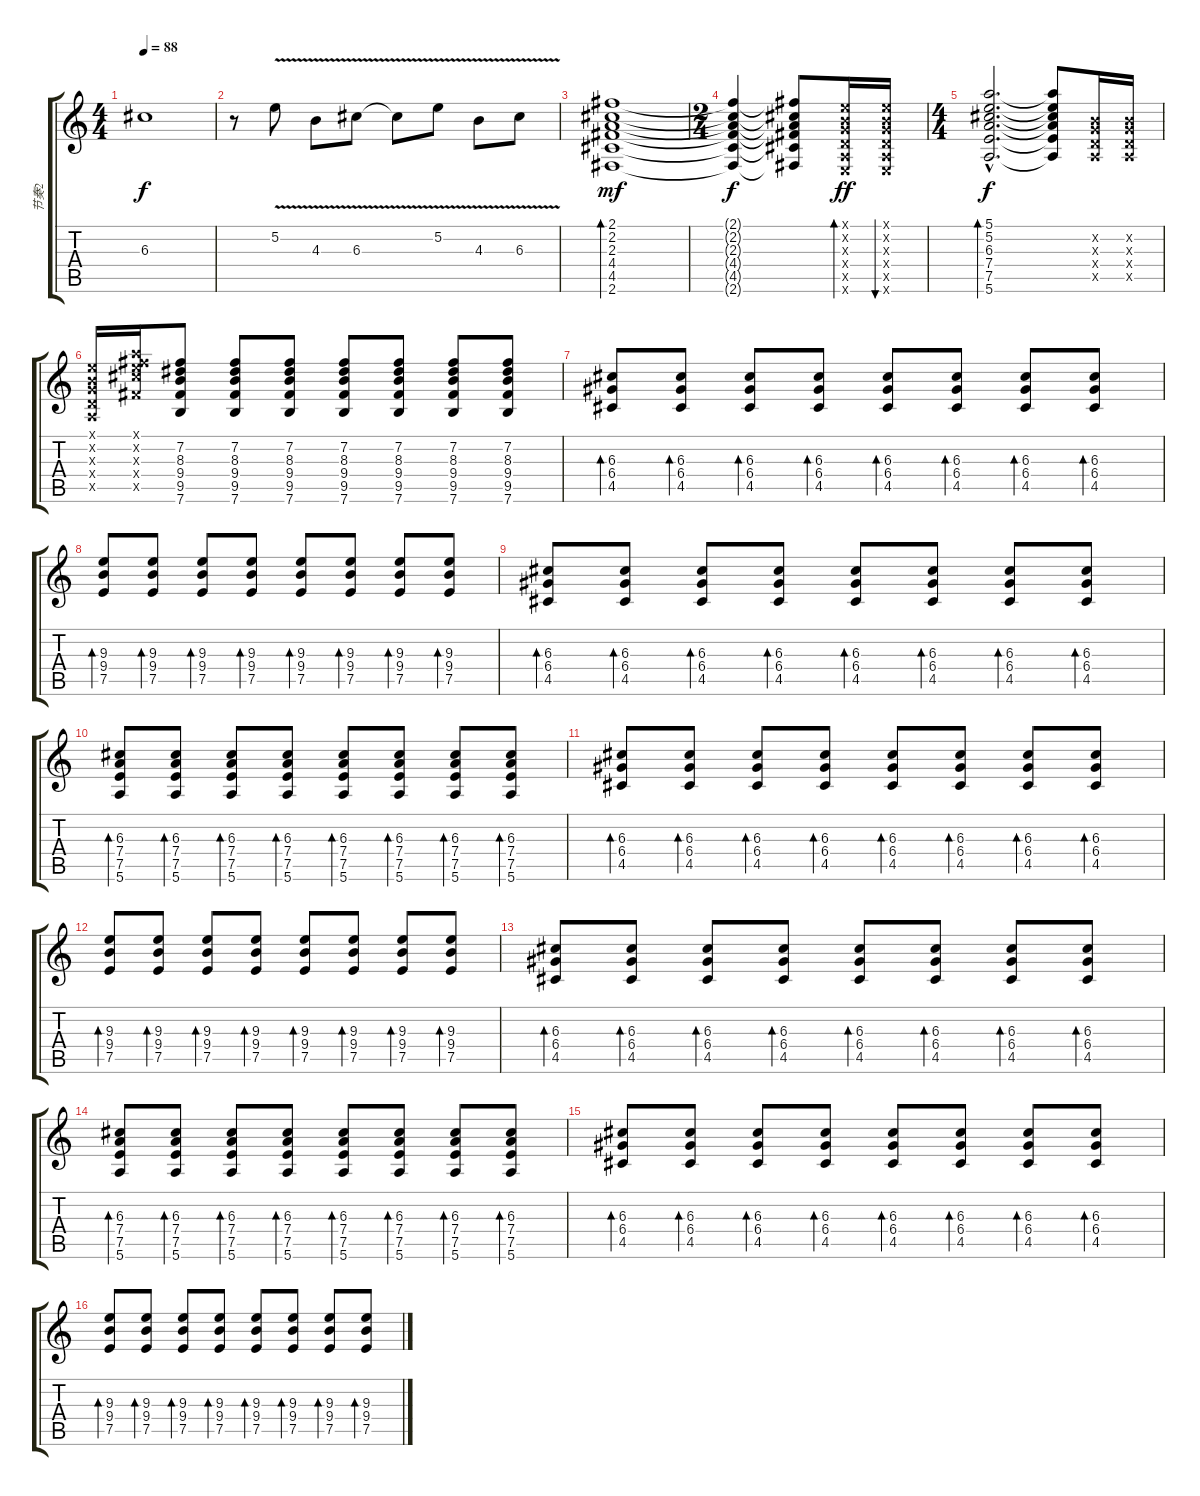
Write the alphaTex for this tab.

\track ("节奏2" "节奏2") {instrument distortionguitar}
\staff {score tabs}
\tuning (E4 B3 G3 D3 A2 E2) {hide}
\ts (4 4)
\tempo 88
\clef g2
\ks c
6.3{t}.1{dy f} |
r.8 5.2{v}.8 4.3{v}.8 6.3{v}.8 6.3{t}.8 5.2{v}.8 4.3{v}.8 6.3{v}.8 |
(2.1 2.2 2.3 4.4 4.5 2.6).1{bd 60 dy mf} |
\ts (2 4)
(2.1{t} 2.2{t} 2.3{t} 4.4{t} 4.5{t} 2.6{t}).4{dy f} (2.1{t} 2.2{t} 2.3{t} 4.4{t} 4.5{t} 2.6{t}).8 (0.1{x} 0.2{x} 0.3{x} 0.4{x} 0.5{x} 0.6{x}).16{bd 30 dy ff} (0.1{x} 0.2{x} 0.3{x} 0.4{x} 0.5{x} 0.6{x}).16{bu 30} |
\ts (4 4)
(5.1{hac} 5.2{hac} 6.3{hac} 7.4{hac} 7.5{hac} 5.6{hac}).2{d bd 60 dy f} (5.1{t} 5.2{t} 6.3{t} 7.4{t} 7.5{t} 5.6{t}).8 (0.2{x} 0.3{x} 0.4{x} 0.5{x}).16 (0.2{x} 0.3{x} 0.4{x} 0.5{x}).16 |
(0.1{x} 0.2{x} 0.3{x} 0.4{x} 0.5{x}).16 (0.1{x} 10.2{x} 11.3{x} 11.4{x} 9.5{x}).16 (7.2 8.3 9.4 9.5 7.6).8 (7.2 8.3 9.4 9.5 7.6).8 (7.2 8.3 9.4 9.5 7.6).8 (7.2 8.3 9.4 9.5 7.6).8 (7.2 8.3 9.4 9.5 7.6).8 (7.2 8.3 9.4 9.5 7.6).8 (7.2 8.3 9.4 9.5 7.6).8 |
(6.3 6.4 4.5).8{bd 30} (6.3 6.4 4.5).8{bd 30} (6.3 6.4 4.5).8{bd 30} (6.3 6.4 4.5).8{bd 30} (6.3 6.4 4.5).8{bd 30} (6.3 6.4 4.5).8{bd 30} (6.3 6.4 4.5).8{bd 30} (6.3 6.4 4.5).8{bd 30} |
(9.3 9.4 7.5).8{bd 30} (9.3 9.4 7.5).8{bd 30} (9.3 9.4 7.5).8{bd 30} (9.3 9.4 7.5).8{bd 30} (9.3 9.4 7.5).8{bd 30} (9.3 9.4 7.5).8{bd 30} (9.3 9.4 7.5).8{bd 30} (9.3 9.4 7.5).8{bd 30} |
(6.3 6.4 4.5).8{bd 30} (6.3 6.4 4.5).8{bd 30} (6.3 6.4 4.5).8{bd 30} (6.3 6.4 4.5).8{bd 30} (6.3 6.4 4.5).8{bd 30} (6.3 6.4 4.5).8{bd 30} (6.3 6.4 4.5).8{bd 30} (6.3 6.4 4.5).8{bd 30} |
(6.3 7.4 7.5 5.6).8{bd 30} (6.3 7.4 7.5 5.6).8{bd 30} (6.3 7.4 7.5 5.6).8{bd 30} (6.3 7.4 7.5 5.6).8{bd 30} (6.3 7.4 7.5 5.6).8{bd 30} (6.3 7.4 7.5 5.6).8{bd 30} (6.3 7.4 7.5 5.6).8{bd 30} (6.3 7.4 7.5 5.6).8{bd 30} |
(6.3 6.4 4.5).8{bd 30} (6.3 6.4 4.5).8{bd 30} (6.3 6.4 4.5).8{bd 30} (6.3 6.4 4.5).8{bd 30} (6.3 6.4 4.5).8{bd 30} (6.3 6.4 4.5).8{bd 30} (6.3 6.4 4.5).8{bd 30} (6.3 6.4 4.5).8{bd 30} |
(9.3 9.4 7.5).8{bd 30} (9.3 9.4 7.5).8{bd 30} (9.3 9.4 7.5).8{bd 30} (9.3 9.4 7.5).8{bd 30} (9.3 9.4 7.5).8{bd 30} (9.3 9.4 7.5).8{bd 30} (9.3 9.4 7.5).8{bd 30} (9.3 9.4 7.5).8{bd 30} |
(6.3 6.4 4.5).8{bd 30} (6.3 6.4 4.5).8{bd 30} (6.3 6.4 4.5).8{bd 30} (6.3 6.4 4.5).8{bd 30} (6.3 6.4 4.5).8{bd 30} (6.3 6.4 4.5).8{bd 30} (6.3 6.4 4.5).8{bd 30} (6.3 6.4 4.5).8{bd 30} |
(6.3 7.4 7.5 5.6).8{bd 30} (6.3 7.4 7.5 5.6).8{bd 30} (6.3 7.4 7.5 5.6).8{bd 30} (6.3 7.4 7.5 5.6).8{bd 30} (6.3 7.4 7.5 5.6).8{bd 30} (6.3 7.4 7.5 5.6).8{bd 30} (6.3 7.4 7.5 5.6).8{bd 30} (6.3 7.4 7.5 5.6).8{bd 30} |
(6.3 6.4 4.5).8{bd 30} (6.3 6.4 4.5).8{bd 30} (6.3 6.4 4.5).8{bd 30} (6.3 6.4 4.5).8{bd 30} (6.3 6.4 4.5).8{bd 30} (6.3 6.4 4.5).8{bd 30} (6.3 6.4 4.5).8{bd 30} (6.3 6.4 4.5).8{bd 30} |
(9.3 9.4 7.5).8{bd 30} (9.3 9.4 7.5).8{bd 30} (9.3 9.4 7.5).8{bd 30} (9.3 9.4 7.5).8{bd 30} (9.3 9.4 7.5).8{bd 30} (9.3 9.4 7.5).8{bd 30} (9.3 9.4 7.5).8{bd 30} (9.3 9.4 7.5).8{bd 30}
